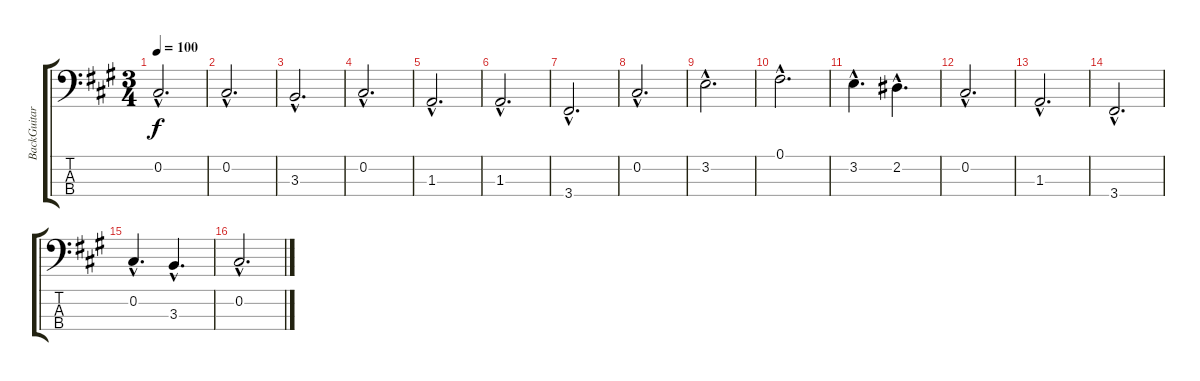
\track ("BackGuitar" "BackGuitar") {instrument acousticguitarnylon}
\staff {score tabs}
\tuning (Gb2 Db2 Ab1 Eb1) {hide}
\ts (3 4)
\tempo 100
\clef f4
\ks f#minor
0.2{hac}.2{d dy f instrument acousticguitarnylon} |
0.2{hac}.2{d} |
3.3{hac}.2{d} |
0.2{hac}.2{d} |
1.3{hac}.2{d} |
1.3{hac}.2{d} |
3.4{hac}.2{d} |
0.2{hac}.2{d} |
3.2{hac}.2{d} |
0.1{hac}.2{d} |
3.2{hac}.4{d} 2.2{hac}.4{d} |
0.2{hac}.2{d} |
1.3{hac}.2{d} |
3.4{hac}.2{d} |
0.2{hac}.4{d} 3.3{hac}.4{d} |
0.2{hac}.2{d}
